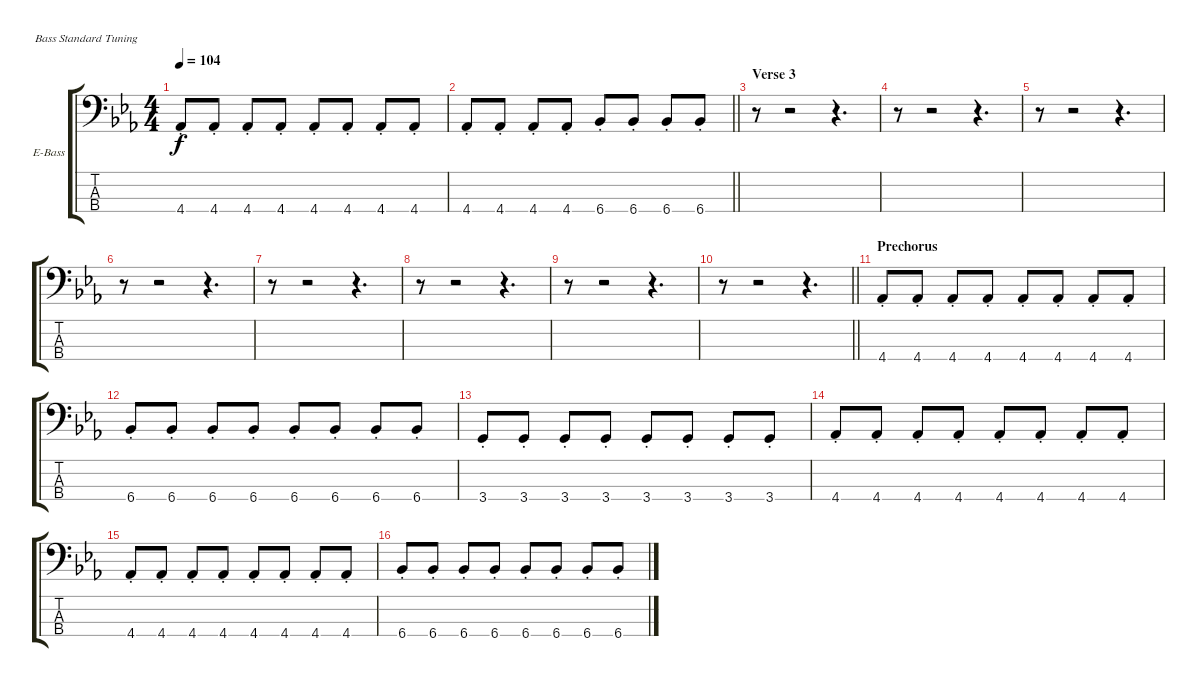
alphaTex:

\bracketExtendMode groupsimilarinstruments
\firstSystemTrackNameOrientation horizontal
\otherSystemsTrackNameOrientation horizontal
\track ("Bass" "E-Bass") {instrument electricbassfinger}
\staff {score tabs}
\tuning (G2 D2 A1 E1)
\ts (4 4)
\tempo 104
\clef f4
\ks eb
4.4{st}.8{dy f} 4.4{st}.8 4.4{st}.8 4.4{st}.8 4.4{st}.8 4.4{st}.8 4.4{st}.8 4.4{st}.8 |
\barLineRight lightlight
4.4{st}.8 4.4{st}.8 4.4{st}.8 4.4{st}.8 6.4{st}.8 6.4{st}.8 6.4{st}.8 6.4{st}.8 |
\section ("" "Verse 3")
r.8 r.2 r.4{d} |
r.8 r.2 r.4{d} |
r.8 r.2 r.4{d} |
r.8 r.2 r.4{d} |
r.8 r.2 r.4{d} |
r.8 r.2 r.4{d} |
r.8 r.2 r.4{d} |
\barLineRight lightlight
r.8 r.2 r.4{d} |
\section ("" "Prechorus")
4.4{st}.8 4.4{st}.8 4.4{st}.8 4.4{st}.8 4.4{st}.8 4.4{st}.8 4.4{st}.8 4.4{st}.8 |
6.4{st}.8 6.4{st}.8 6.4{st}.8 6.4{st}.8 6.4{st}.8 6.4{st}.8 6.4{st}.8 6.4{st}.8 |
3.4{st}.8 3.4{st}.8 3.4{st}.8 3.4{st}.8 3.4{st}.8 3.4{st}.8 3.4{st}.8 3.4{st}.8 |
4.4{st}.8 4.4{st}.8 4.4{st}.8 4.4{st}.8 4.4{st}.8 4.4{st}.8 4.4{st}.8 4.4{st}.8 |
4.4{st}.8 4.4{st}.8 4.4{st}.8 4.4{st}.8 4.4{st}.8 4.4{st}.8 4.4{st}.8 4.4{st}.8 |
6.4{st}.8 6.4{st}.8 6.4{st}.8 6.4{st}.8 6.4{st}.8 6.4{st}.8 6.4{st}.8 6.4{st}.8
